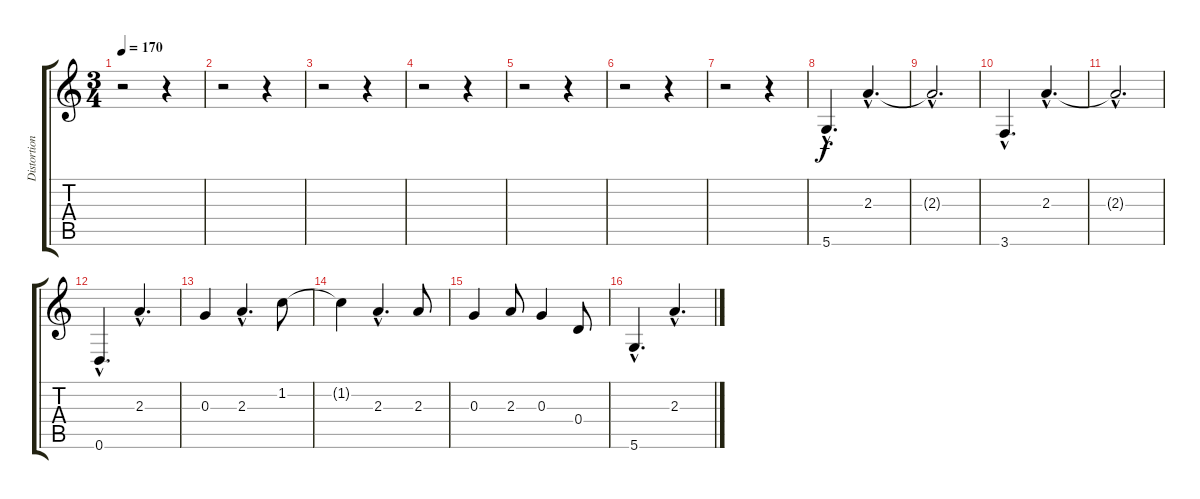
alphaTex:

\track ("Distortion Guitar" "Distortion") {instrument distortionguitar}
\staff {score tabs}
\tuning (E4 B3 G3 D3 A2 D2) {hide}
\ts (3 4)
\tempo 170
\clef g2
\ks c
r.2{dy f} r.4 |
r.2 r.4 |
r.2 r.4 |
r.2 r.4 |
r.2 r.4 |
r.2 r.4 |
r.2 r.4 |
5.6{hac}.4{d} 2.3{hac}.4{d} |
2.3{hac t}.2{d} |
3.6{hac}.4{d} 2.3{hac}.4{d} |
2.3{hac t}.2{d} |
0.6{hac}.4{d} 2.3{hac}.4{d} |
0.3.4 2.3{hac}.4{d} 1.2.8 |
1.2{t}.4 2.3{hac}.4{d} 2.3.8 |
0.3.4 2.3.8 0.3.4 0.4.8 |
5.6{hac}.4{d} 2.3{hac}.4{d}
